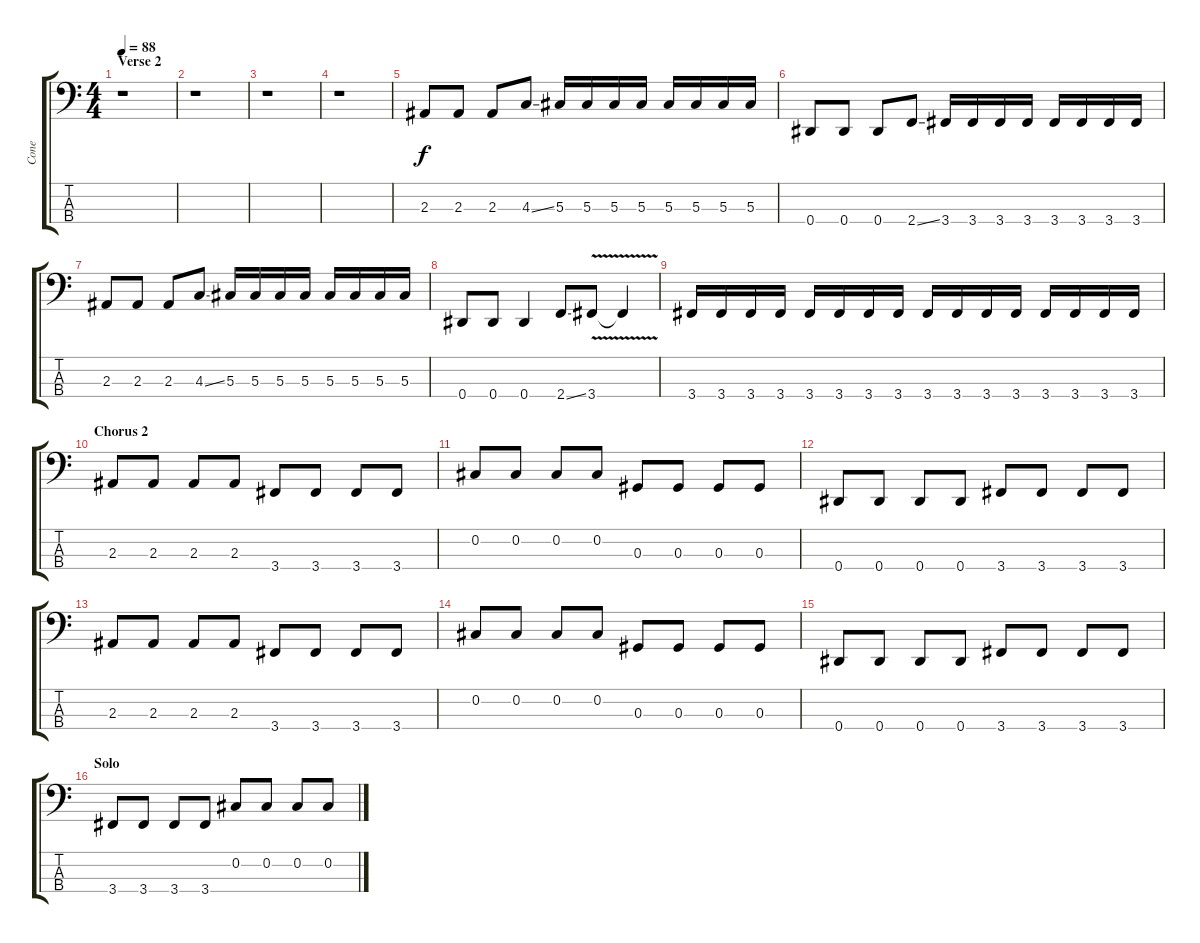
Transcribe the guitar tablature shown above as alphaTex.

\track ("Cone" "Cone") {instrument electricbasspick}
\staff {score tabs}
\tuning (Gb2 Db2 Ab1 Eb1) {hide}
\ts (4 4)
\section ("" "Verse 2")
\tempo 88
\clef f4
\ks c
r.1{dy f} |
r.1 |
r.1 |
r.1 |
2.3.8 2.3.8 2.3.8 4.3{ss}.8 5.3.16 5.3.16 5.3.16 5.3.16 5.3.16 5.3.16 5.3.16 5.3.16 |
0.4.8 0.4.8 0.4.8 2.4{ss}.8 3.4.16 3.4.16 3.4.16 3.4.16 3.4.16 3.4.16 3.4.16 3.4.16 |
2.3.8 2.3.8 2.3.8 4.3{ss}.8 5.3.16 5.3.16 5.3.16 5.3.16 5.3.16 5.3.16 5.3.16 5.3.16 |
0.4.8 0.4.8 0.4.4 2.4{ss}.8 3.4{v}.8 3.4{t}.4 |
3.4.16 3.4.16 3.4.16 3.4.16 3.4.16 3.4.16 3.4.16 3.4.16 3.4.16 3.4.16 3.4.16 3.4.16 3.4.16 3.4.16 3.4.16 3.4.16 |
\section ("" "Chorus 2")
2.3.8 2.3.8 2.3.8 2.3.8 3.4.8 3.4.8 3.4.8 3.4.8 |
0.2.8 0.2.8 0.2.8 0.2.8 0.3.8 0.3.8 0.3.8 0.3.8 |
0.4.8 0.4.8 0.4.8 0.4.8 3.4.8 3.4.8 3.4.8 3.4.8 |
2.3.8 2.3.8 2.3.8 2.3.8 3.4.8 3.4.8 3.4.8 3.4.8 |
0.2.8 0.2.8 0.2.8 0.2.8 0.3.8 0.3.8 0.3.8 0.3.8 |
0.4.8 0.4.8 0.4.8 0.4.8 3.4.8 3.4.8 3.4.8 3.4.8 |
\section ("" "Solo")
3.4.8 3.4.8 3.4.8 3.4.8 0.2.8 0.2.8 0.2.8 0.2.8
